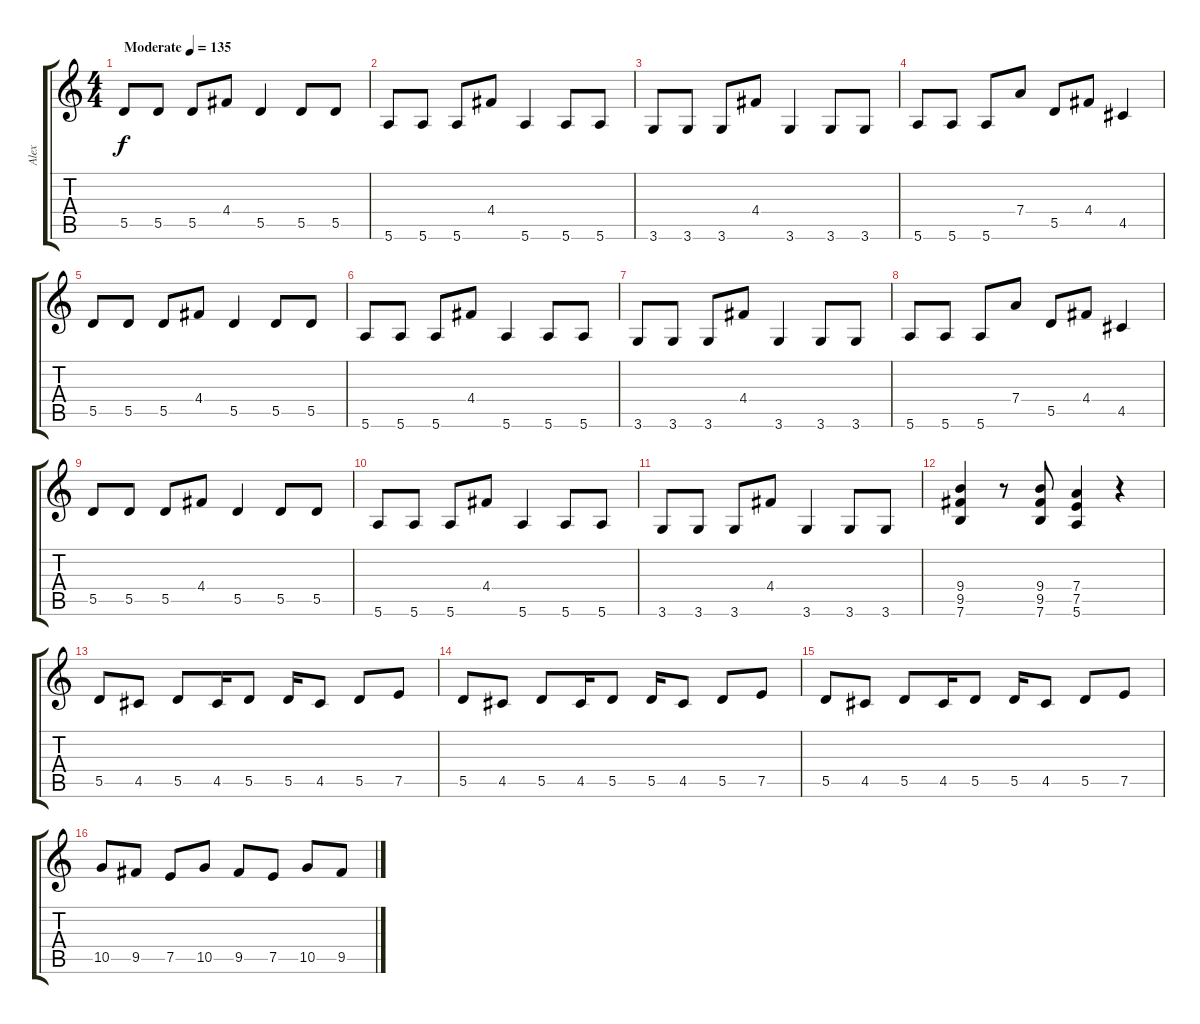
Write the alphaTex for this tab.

\track ("Alex" "Alex") {instrument acousticguitarnylon}
\staff {score tabs}
\tuning (E4 B3 G3 D3 A2 E2) {hide}
\ts (4 4)
\tempo (135 "Moderate")
\clef g2
\ks c
5.5.8{dy f instrument acousticguitarnylon} 5.5.8 5.5.8 4.4.8 5.5.4 5.5.8 5.5.8 |
5.6.8 5.6.8 5.6.8 4.4.8 5.6.4 5.6.8 5.6.8 |
3.6.8 3.6.8 3.6.8 4.4.8 3.6.4 3.6.8 3.6.8 |
5.6.8 5.6.8 5.6.8 7.4.8 5.5.8 4.4.8 4.5.4 |
5.5.8 5.5.8 5.5.8 4.4.8 5.5.4 5.5.8 5.5.8 |
5.6.8 5.6.8 5.6.8 4.4.8 5.6.4 5.6.8 5.6.8 |
3.6.8 3.6.8 3.6.8 4.4.8 3.6.4 3.6.8 3.6.8 |
5.6.8 5.6.8 5.6.8 7.4.8 5.5.8 4.4.8 4.5.4 |
5.5.8 5.5.8 5.5.8 4.4.8 5.5.4 5.5.8 5.5.8 |
5.6.8 5.6.8 5.6.8 4.4.8 5.6.4 5.6.8 5.6.8 |
3.6.8 3.6.8 3.6.8 4.4.8 3.6.4 3.6.8 3.6.8 |
(9.4 9.5 7.6).4{instrument overdrivenguitar} r.8 (9.4 9.5 7.6).8 (7.4 7.5 5.6).4 r.4 |
5.5.8 4.5.8 5.5.8 4.5.16 5.5.8 5.5.16 4.5.8 5.5.8 7.5.8 |
5.5.8 4.5.8 5.5.8 4.5.16 5.5.8 5.5.16 4.5.8 5.5.8 7.5.8 |
5.5.8 4.5.8 5.5.8 4.5.16 5.5.8 5.5.16 4.5.8 5.5.8 7.5.8 |
10.5.8 9.5.8 7.5.8 10.5.8 9.5.8 7.5.8 10.5.8 9.5.8
